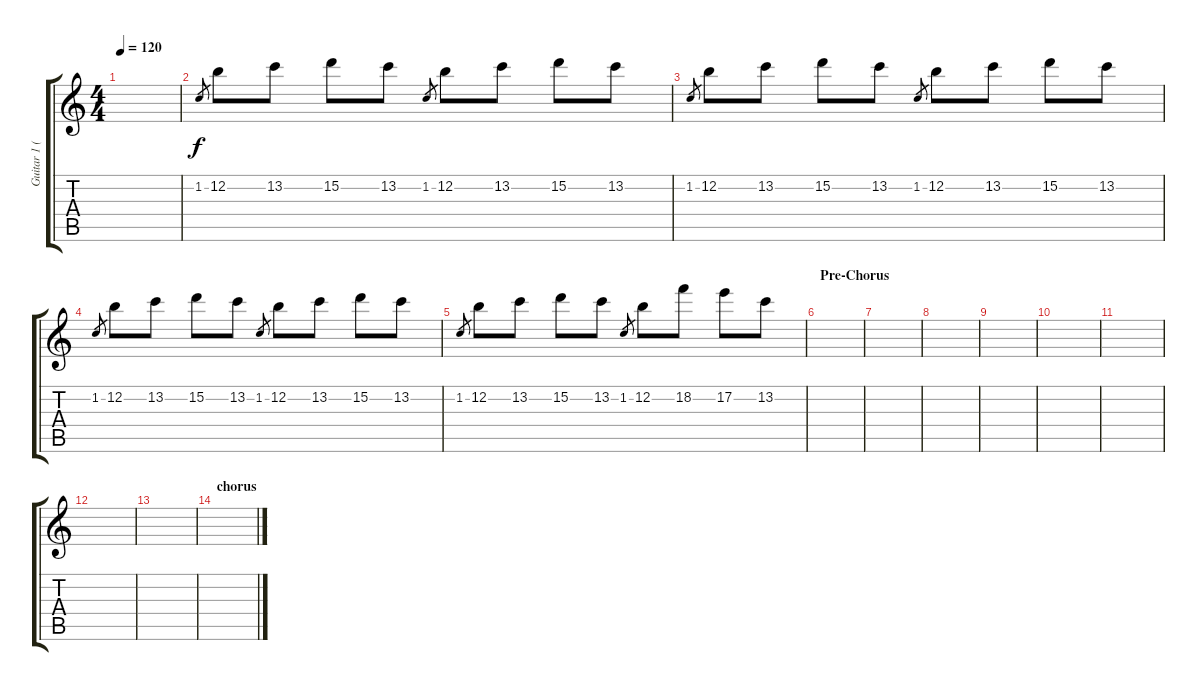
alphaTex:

\track ("Guitar 1 (solo)" "Guitar 1 (") {instrument distortionguitar}
\staff {score tabs}
\tuning (E4 B3 G3 D3 A2 E2) {hide}
\ts (4 4)
\tempo 120
\clef g2
\ks c
|
1.2.8{gr} 12.2.8 13.2.8 15.2.8 13.2.8 1.2.8{gr} 12.2.8 13.2.8 15.2.8 13.2.8 |
1.2.8{gr} 12.2.8 13.2.8 15.2.8 13.2.8 1.2.8{gr} 12.2.8 13.2.8 15.2.8 13.2.8 |
1.2.8{gr} 12.2.8 13.2.8 15.2.8 13.2.8 1.2.8{gr} 12.2.8 13.2.8 15.2.8 13.2.8 |
1.2.8{gr} 12.2.8 13.2.8 15.2.8 13.2.8 1.2.8{gr} 12.2.8 18.2.8 17.2.8 13.2.8 |
\section ("" "Pre-Chorus")
|
|
|
|
|
|
|
|
\section ("" "chorus")
